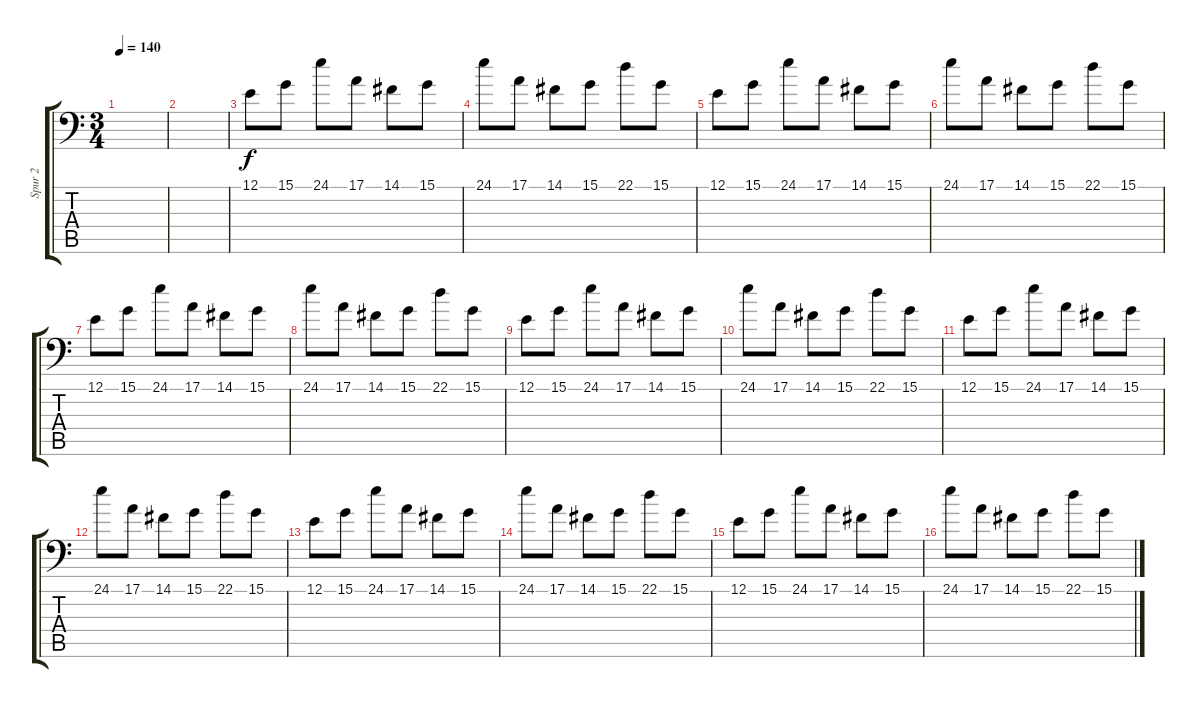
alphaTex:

\track ("Spur 2" "Spur 2") {instrument brightacousticpiano}
\staff {score tabs}
\tuning (E3 B2 G2 D2 A1 E1) {hide}
\ts (3 4)
\tempo 140
\clef f4
\ks c
|
|
12.1.8 15.1.8 24.1.8 17.1.8 14.1.8 15.1.8 |
24.1.8 17.1.8 14.1.8 15.1.8 22.1.8 15.1.8 |
12.1.8 15.1.8 24.1.8 17.1.8 14.1.8 15.1.8 |
24.1.8 17.1.8 14.1.8 15.1.8 22.1.8 15.1.8 |
12.1.8 15.1.8 24.1.8 17.1.8 14.1.8 15.1.8 |
24.1.8 17.1.8 14.1.8 15.1.8 22.1.8 15.1.8 |
12.1.8 15.1.8 24.1.8 17.1.8 14.1.8 15.1.8 |
24.1.8 17.1.8 14.1.8 15.1.8 22.1.8 15.1.8 |
12.1.8 15.1.8 24.1.8 17.1.8 14.1.8 15.1.8 |
24.1.8 17.1.8 14.1.8 15.1.8 22.1.8 15.1.8 |
12.1.8 15.1.8 24.1.8 17.1.8 14.1.8 15.1.8 |
24.1.8 17.1.8 14.1.8 15.1.8 22.1.8 15.1.8 |
12.1.8 15.1.8 24.1.8 17.1.8 14.1.8 15.1.8 |
24.1.8 17.1.8 14.1.8 15.1.8 22.1.8 15.1.8
